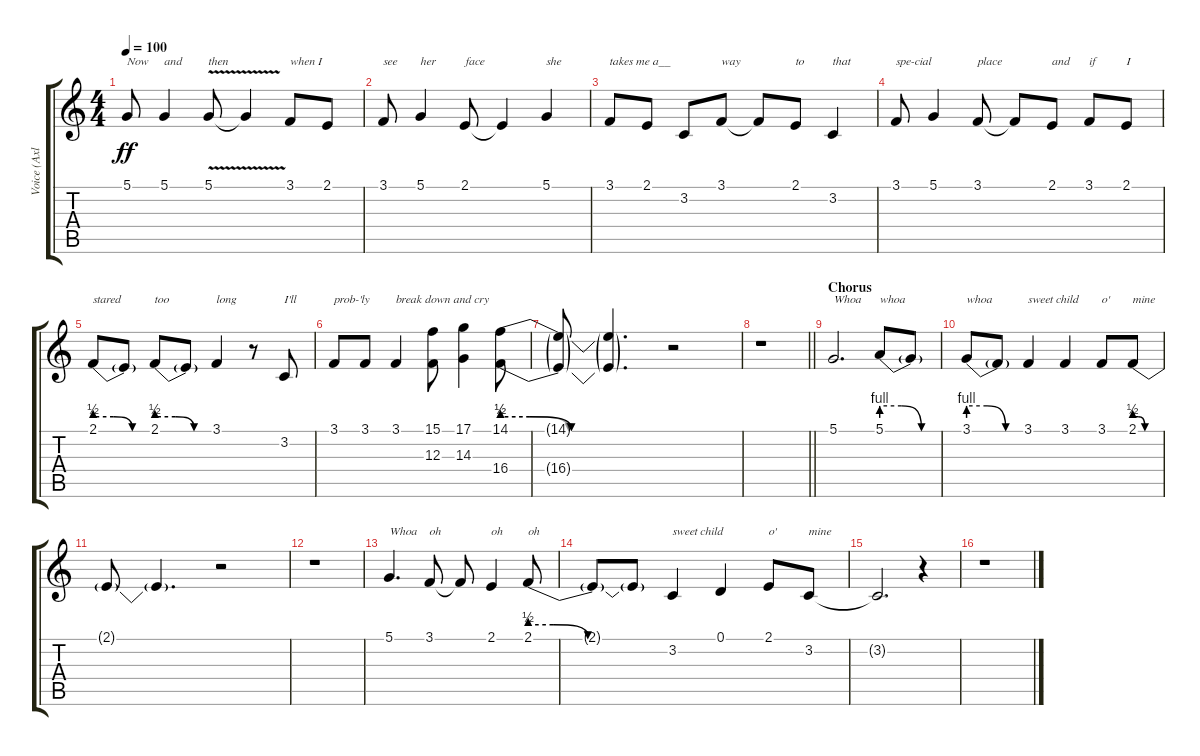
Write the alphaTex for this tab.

\track ("Voice (Axl)" "Voice (Axl") {instrument lead2sawtooth}
\staff {score tabs}
\tuning (D4 A3 F3 C3 G2 D2) {hide}
\ts (4 4)
\tempo 100
\clef g2
\ks c
5.1.8{txt "Now" dy ff} 5.1.4{txt "and"} 5.1{v}.8{txt "then"} 5.1{t}.4 3.1.8{txt "when I"} 2.1.8 |
3.1.8{txt "see"} 5.1.4{txt "her"} 2.1.8{txt "face"} 2.1{t}.4 5.1.4{txt "she"} |
3.1.8{txt "takes me a__"} 2.1.8 3.2.8 3.1.8{txt "way"} 3.1{t}.8 2.1.8{txt "to"} 3.2.4{txt "that"} |
3.1.8{txt "spe-cial"} 5.1.4 3.1.8{txt "place"} 3.1{t}.8 2.1.8{txt "and"} 3.1.8{txt "if"} 2.1.8{txt "I"} |
2.1{be (custom 0 2 20 2 40 0 60 0)}.8{txt "stared"} 2.1{t}.8 2.1{be (custom 0 2 20 2 40 0 60 0)}.8{txt "too"} 2.1{t}.8 3.1.4{txt "long"} r.8 3.2.8{txt "I'll"} |
3.1.8{txt "prob-'ly"} 3.1.8 3.1.4{txt "break down and cry"} (15.1 12.3).8 (17.1 14.3).4 (14.1{be (custom 0 2 10 2 25 0 40 0 60 0)} 16.4{be (custom 0 2 10 2 24 0 40 0 60 0)}).8 |
(14.1{t} 16.4{t}).8 (14.1{t} 16.4{t}).4{d} r.2 |
\barLineRight lightlight
r.1 |
\section ("" "Chorus")
5.1.2{d txt "Whoa"} 5.1{be (custom 0 4 20 4 40 0 60 0)}.8{txt "whoa"} 5.1{t}.8 |
3.1{be (custom 0 4 20 4 40 0 60 0)}.8{txt "whoa"} 3.1{t}.8 3.1.4{txt "sweet child"} 3.1.4 3.1.8{txt "o'"} 2.1{be (custom 0 2 9 2 25 0 40 0 60 0)}.8{txt "mine"} |
2.1{t}.8 2.1{t}.4{d} r.2 |
r.1 |
5.1.4{d txt "Whoa"} 3.1.8{txt "oh"} 3.1{t}.8 2.1.4{txt "oh"} 2.1{be (custom 0 2 10 2 25 0 40 0 60 0)}.8{txt "oh"} |
2.1{t}.8 2.1{t}.8 3.2.4{txt "sweet child"} 0.1.4 2.1.8{txt "o'"} 3.2.8{txt "mine"} |
3.2{t}.2{d} r.4 |
r.1
